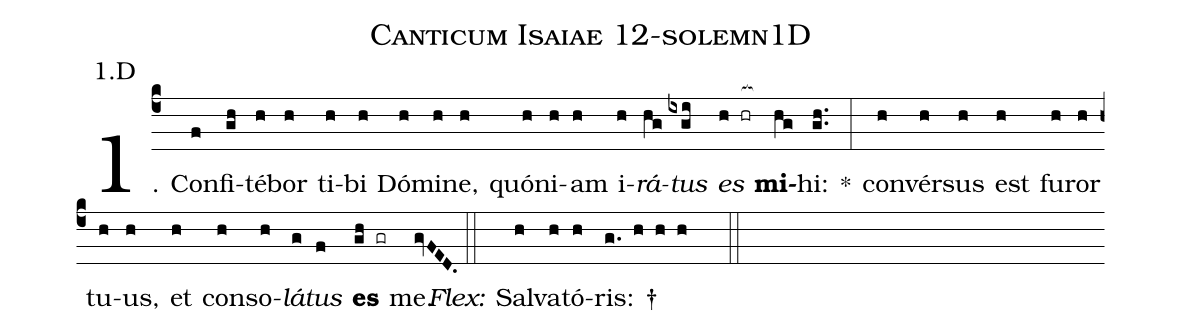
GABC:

name: Canticum Isaiae 12-solemn1D;
annotation: 1.D;
%%
(c4)1. Con(f)fi(gh)té(h)bor(h) ti(h)bi(h) Dó(h)mi(h)ne,(h) quón(h)i(h)am(h) i(h)<i>rá</i>(hg)<i>tus</i>(ixgi) <i>es</i>(h hr[ocb:1{]) <b>mi</b>(hg[ocb:0}])hi:(gh..) *(:) con(h)vér(h)sus(h) est(h) fu(h)ror(h) tu(h)us,(h) et(h) con(h)so(h)<i>lá</i>(g)<i>tus</i>(f) <b>es</b>(gh gr) me.(gvFED.) (::)
<i>Flex:</i>()  Sal(h)va(h)tó(h)ris: †(g. h h h  ::)
